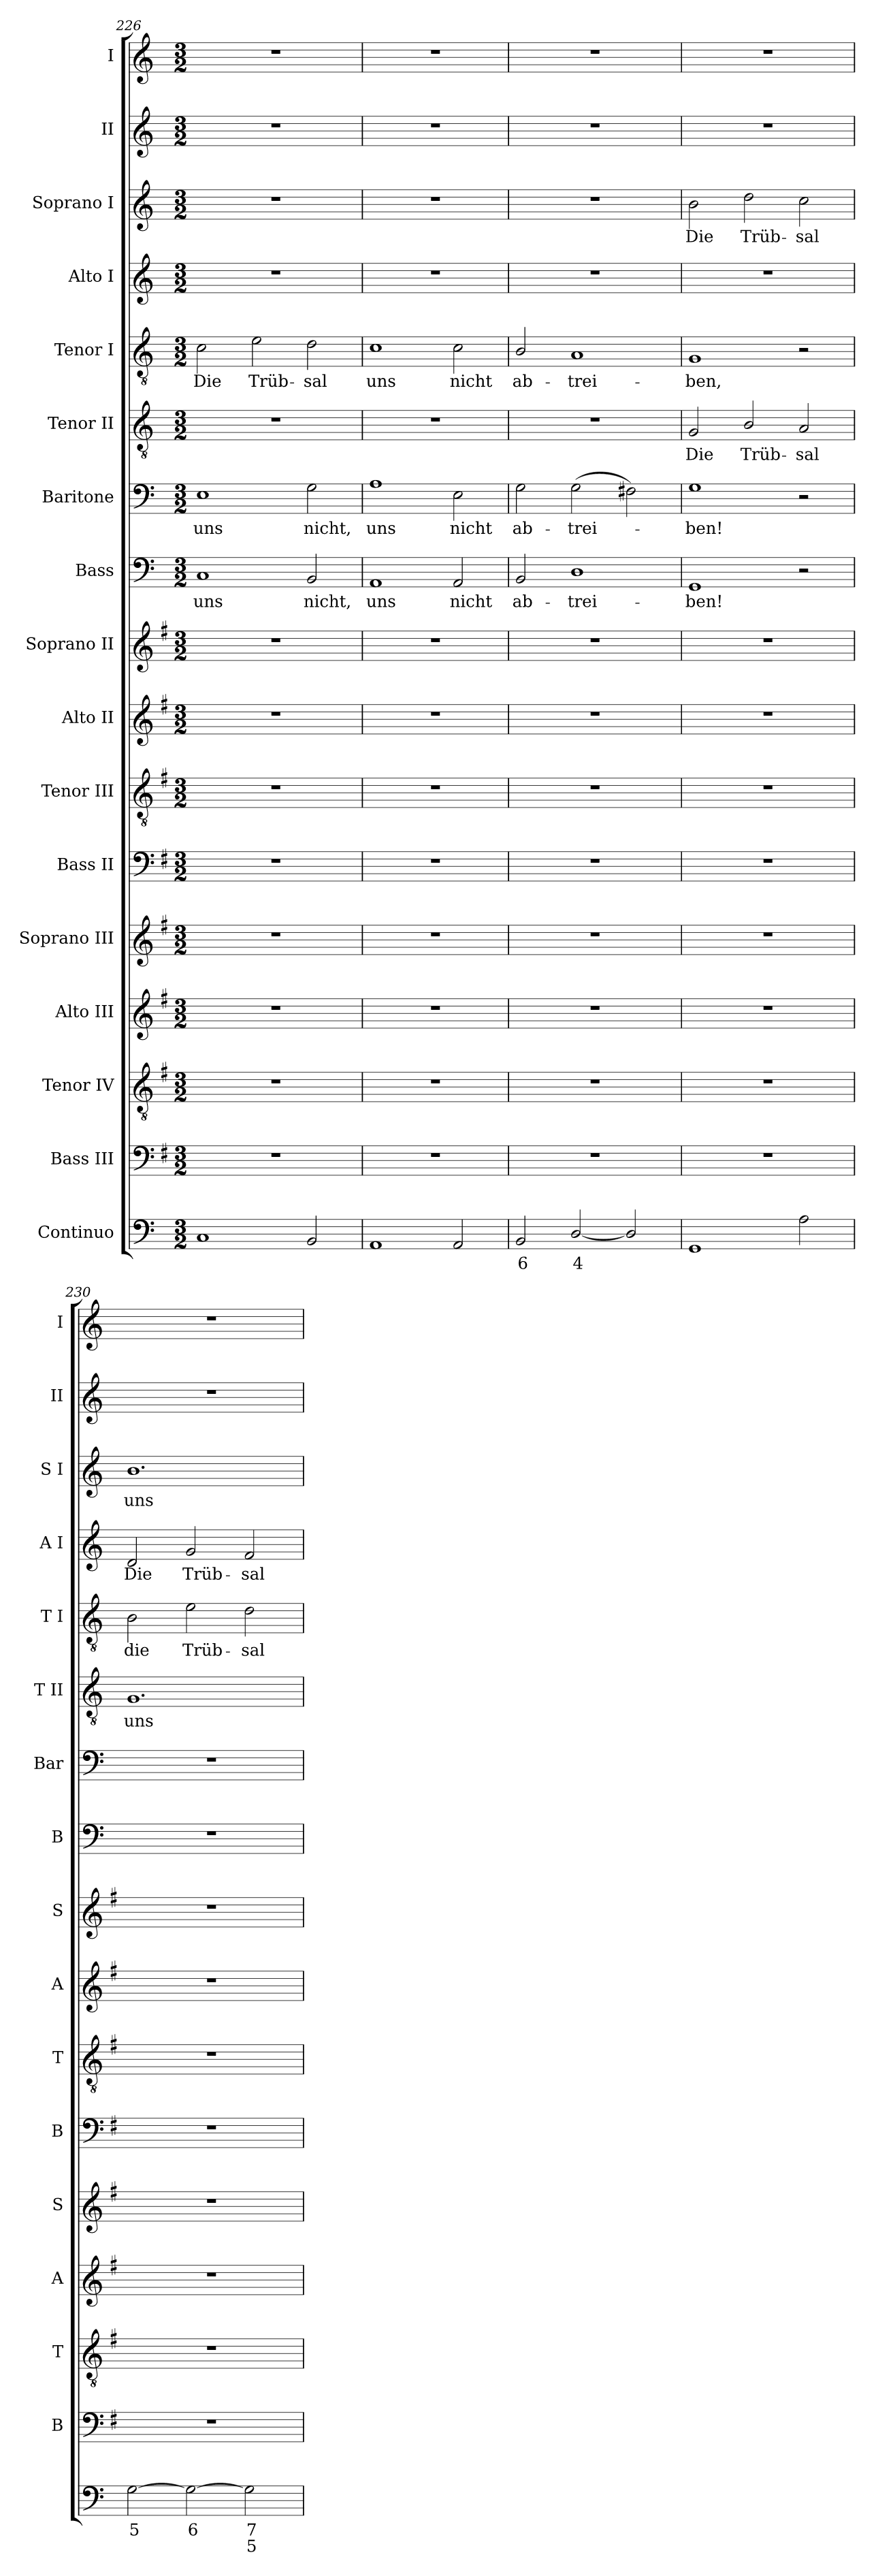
**kern	**text	**text	**kern	**kern	**kern	**kern	**kern	**kern	**kern	**kern	**kern	**text	**kern	**text	**kern	**text	**kern	**text	**kern	**text	**kern	**text	**kern	**kern
*part17	*part17	*part17	*part16	*part15	*part14	*part13	*part12	*part11	*part10	*part9	*part8	*part8	*part7	*part7	*part6	*part6	*part5	*part5	*part4	*part4	*part3	*part3	*part2	*part1
*staff17	*staff17	*staff17	*staff16	*staff15	*staff14	*staff13	*staff12	*staff11	*staff10	*staff9	*staff8	*staff8	*staff7	*staff7	*staff6	*staff6	*staff5	*staff5	*staff4	*staff4	*staff3	*staff3	*staff2	*staff1
*I"Continuo	*	*	*I"Bass III	*I"Tenor IV	*I"Alto III	*I"Soprano III	*I"Bass II	*I"Tenor III	*I"Alto II	*I"Soprano II	*I"Bass	*	*I"Baritone	*	*I"Tenor II	*	*I"Tenor I	*	*I"Alto I	*	*I"Soprano I	*	*I"II	*I"I
*	*	*	*I'B	*I'T	*I'A	*I'S	*I'B	*I'T	*I'A	*I'S	*I'B	*	*I'Bar	*	*I'T II	*	*I'T I	*	*I'A I	*	*I'S I	*	*I'II	*I'I
!!LO:LB:g=z
*clefF4	*	*	*clefF4	*clefGv2	*clefG2	*clefG2	*clefF4	*clefGv2	*clefG2	*clefG2	*clefF4	*	*clefF4	*	*clefGv2	*	*clefGv2	*	*clefG2	*	*clefG2	*	*clefG2	*clefG2
*	*	*	*ITrd4c7	*ITrd4c7	*ITrd4c7	*ITrd4c7	*ITrd4c7	*ITrd4c7	*ITrd4c7	*ITrd4c7	*	*	*	*	*	*	*	*	*	*	*	*	*	*
*k[]	*	*	*k[]	*k[]	*k[]	*k[]	*k[]	*k[]	*k[]	*k[]	*k[]	*	*k[]	*	*k[]	*	*k[]	*	*k[]	*	*k[]	*	*k[]	*k[]
*C:	*	*	*C:	*C:	*C:	*C:	*C:	*C:	*C:	*C:	*C:	*	*C:	*	*C:	*	*C:	*	*C:	*	*C:	*	*C:	*C:
*M3/2	*	*	*M3/2	*M3/2	*M3/2	*M3/2	*M3/2	*M3/2	*M3/2	*M3/2	*M3/2	*	*M3/2	*	*M3/2	*	*M3/2	*	*M3/2	*	*M3/2	*	*M3/2	*M3/2
=226	=226	=226	=226	=226	=226	=226	=226	=226	=226	=226	=226	=226	=226	=226	=226	=226	=226	=226	=226	=226	=226	=226	=226	=226
!	!	!	!	!	!	!	!	!	!	!	!	!LO:LY:b	!	!LO:LY:b	!LO:N:vis=1	!	!	!LO:LY:b	!LO:N:vis=1	!	!LO:N:vis=1	!	!	!
1C	.	.	1.r	1.r	1.r	1.r	1.r	1.r	1.r	1.r	1C	uns	1E	uns	1.r	.	2c	Die	1.r	.	1.r	.	1.r	1.r
!	!	!	!	!	!	!	!	!	!	!	!	!	!	!	!	!	!	!LO:LY:b	!	!	!	!	!	!
.	.	.	.	.	.	.	.	.	.	.	.	.	.	.	.	.	2e	Trüb-	.	.	.	.	.	.
!	!	!	!	!	!	!	!	!	!	!	!	!LO:LY:b	!	!LO:LY:b	!	!	!	!LO:LY:b	!	!	!	!	!	!
2BB	.	.	.	.	.	.	.	.	.	.	2BB	nicht,	2G	nicht,	.	.	2d	-sal	.	.	.	.	.	.
=227	=227	=227	=227	=227	=227	=227	=227	=227	=227	=227	=227	=227	=227	=227	=227	=227	=227	=227	=227	=227	=227	=227	=227	=227
!	!	!	!	!	!	!	!	!	!	!	!	!LO:LY:b	!	!LO:LY:b	!LO:N:vis=1	!	!	!LO:LY:b	!LO:N:vis=1	!	!LO:N:vis=1	!	!	!
1AA	.	.	1.r	1.r	1.r	1.r	1.r	1.r	1.r	1.r	1AA	uns	1A	uns	1.r	.	1c	uns	1.r	.	1.r	.	1.r	1.r
!	!	!	!	!	!	!	!	!	!	!	!	!LO:LY:b	!	!LO:LY:b	!	!	!	!LO:LY:b	!	!	!	!	!	!
2AA	.	.	.	.	.	.	.	.	.	.	2AA	nicht	2E	nicht	.	.	2c	nicht	.	.	.	.	.	.
=228	=228	=228	=228	=228	=228	=228	=228	=228	=228	=228	=228	=228	=228	=228	=228	=228	=228	=228	=228	=228	=228	=228	=228	=228
!	!LO:LY:b	!	!	!	!	!	!	!	!	!	!	!LO:LY:b	!	!LO:LY:b	!LO:N:vis=1	!	!	!LO:LY:b	!LO:N:vis=1	!	!LO:N:vis=1	!	!	!
2BB	6	.	1.r	1.r	1.r	1.r	1.r	1.r	1.r	1.r	2BB	ab-	2G	ab-	1.r	.	2B/	ab-	1.r	.	1.r	.	1.r	1.r
!	!LO:LY:b	!	!	!	!	!	!	!	!	!	!	!LO:LY:b	!	!LO:LY:b	!	!	!	!LO:LY:b	!	!	!	!	!	!
[2D/	4	.	.	.	.	.	.	.	.	.	1D	-trei-	(>2G	-trei-	.	.	1A	-trei-	.	.	.	.	.	.
2D/]	.	.	.	.	.	.	.	.	.	.	.	.	2F#X)	.	.	.	.	.	.	.	.	.	.	.
=229	=229	=229	=229	=229	=229	=229	=229	=229	=229	=229	=229	=229	=229	=229	=229	=229	=229	=229	=229	=229	=229	=229	=229	=229
!	!	!	!	!	!	!	!	!	!	!	!	!LO:LY:b	!	!LO:LY:b	!	!LO:LY:b	!	!LO:LY:b	!LO:N:vis=1	!	!	!LO:LY:b	!	!
1GG	.	.	1.r	1.r	1.r	1.r	1.r	1.r	1.r	1.r	1GG	-ben!	1G	ben!	2G	Die	1G	-ben,	1.r	.	2b	Die	1.r	1.r
!	!	!	!	!	!	!	!	!	!	!	!	!	!	!	!	!LO:LY:b	!	!	!	!	!	!LO:LY:b	!	!
.	.	.	.	.	.	.	.	.	.	.	.	.	.	.	2B/	Trüb-	.	.	.	.	2dd	Trüb-	.	.
!	!	!	!	!	!	!	!	!	!	!	!	!	!	!	!	!LO:LY:b	!	!	!	!	!	!LO:LY:b	!	!
2A	.	.	.	.	.	.	.	.	.	.	2r	.	2r	.	2A	-sal	2r	.	.	.	2cc	-sal	.	.
=230	=230	=230	=230	=230	=230	=230	=230	=230	=230	=230	=230	=230	=230	=230	=230	=230	=230	=230	=230	=230	=230	=230	=230	=230
!	!LO:LY:b	!	!	!	!	!	!	!	!	!	!LO:N:vis=1	!	!LO:N:vis=1	!	!	!LO:LY:b	!	!LO:LY:b	!	!LO:LY:b	!	!LO:LY:b	!	!
[2G	5	.	1.r	1.r	1.r	1.r	1.r	1.r	1.r	1.r	1.r	.	1.r	.	1.G	uns	2B	die	2d	Die	1.b	uns	1.r	1.r
!	!LO:LY:b	!	!	!	!	!	!	!	!	!	!	!	!	!	!	!	!	!LO:LY:b	!	!LO:LY:b	!	!	!	!
2G_	6	.	.	.	.	.	.	.	.	.	.	.	.	.	.	.	2e	Trüb-	2g	Trüb-	.	.	.	.
!	!LO:LY:b	!LO:LY:b	!	!	!	!	!	!	!	!	!	!	!	!	!	!	!	!LO:LY:b	!	!LO:LY:b	!	!	!	!
2G]	7	5	.	.	.	.	.	.	.	.	.	.	.	.	.	.	2d	-sal	2f	-sal	.	.	.	.
=	=	=	=	=	=	=	=	=	=	=	=	=	=	=	=	=	=	=	=	=	=	=	=	=
*-	*-	*-	*-	*-	*-	*-	*-	*-	*-	*-	*-	*-	*-	*-	*-	*-	*-	*-	*-	*-	*-	*-	*-	*-
